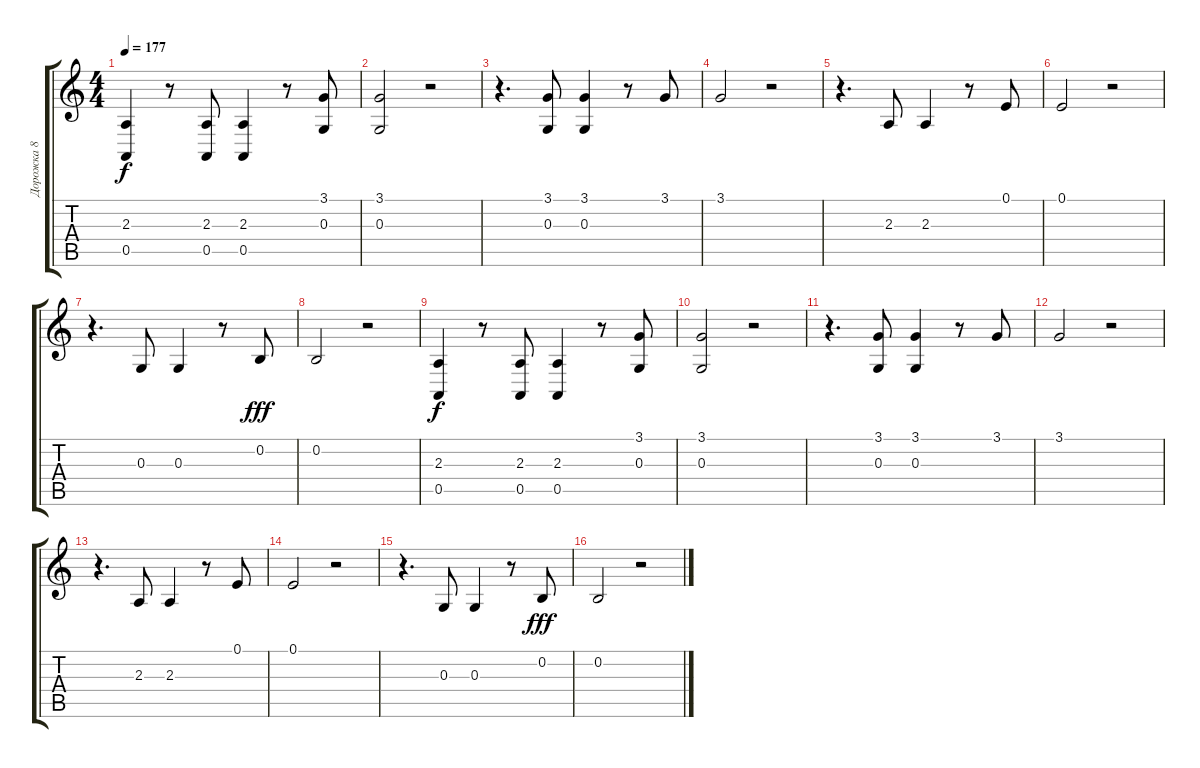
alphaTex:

\track ("Дорожка 8" "Дорожка 8") {instrument harpsichord}
\staff {score tabs}
\tuning (E4 B3 G3 D3 A2 E2) {hide}
\ts (4 4)
\tempo 177
\clef g2
\ks c
(2.3 0.5).4{dy f} r.8 (2.3 0.5).8 (2.3 0.5).4 r.8 (3.1 0.3).8 |
(3.1 0.3).2 r.2 |
r.4{d} (3.1 0.3).8 (3.1 0.3).4 r.8 3.1.8 |
3.1.2 r.2 |
r.4{d} 2.3.8 2.3.4 r.8 0.1.8 |
0.1.2 r.2 |
r.4{d} 0.3.8 0.3.4 r.8 0.2.8{dy fff} |
0.2.2 r.2 |
(2.3 0.5).4{dy f} r.8 (2.3 0.5).8 (2.3 0.5).4 r.8 (3.1 0.3).8 |
(3.1 0.3).2 r.2 |
r.4{d} (3.1 0.3).8 (3.1 0.3).4 r.8 3.1.8 |
3.1.2 r.2 |
r.4{d} 2.3.8 2.3.4 r.8 0.1.8 |
0.1.2 r.2 |
r.4{d} 0.3.8 0.3.4 r.8 0.2.8{dy fff} |
0.2.2 r.2
